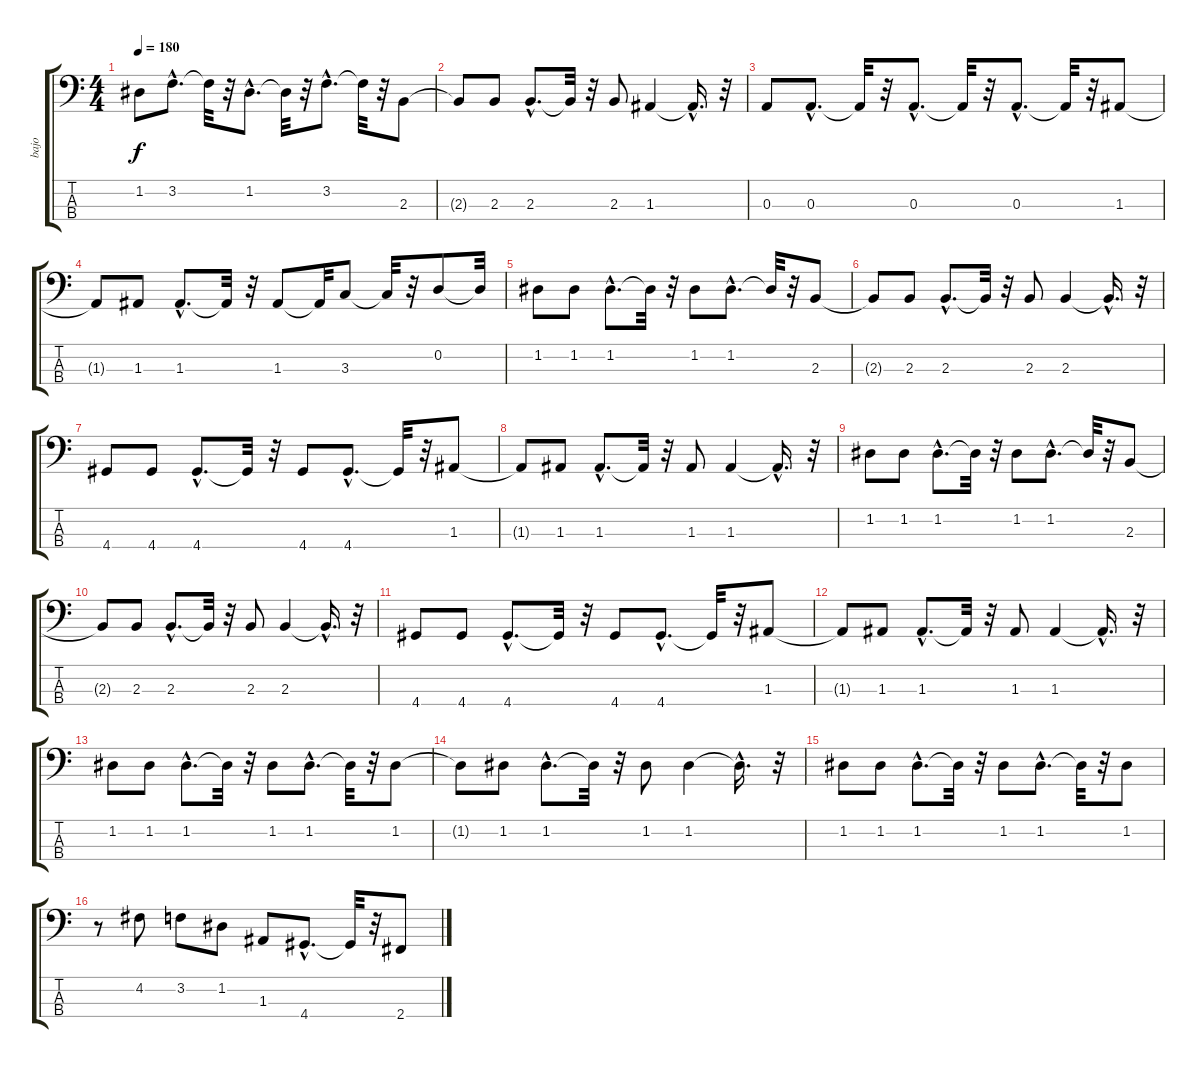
\track ("bajo" "bajo") {instrument synthbass1}
\staff {score tabs}
\tuning (G2 D2 A1 E1) {hide}
\ts (4 4)
\tempo 180
\clef f4
\ks c
1.2.8{dy f} 3.2{hac}.8{d} 3.2{t}.32 r.32 1.2{hac}.8{d} 1.2{t}.32 r.32 3.2{hac}.8{d} 3.2{t}.32 r.32 2.3.8 |
2.3{t}.8 2.3.8 2.3{hac}.8{d} 2.3{t}.32 r.32 2.3.8 1.3.4 1.3{hac t}.16{d} r.32 |
0.3.8 0.3{hac}.8{d} 0.3{t}.32 r.32 0.3{hac}.8{d} 0.3{t}.32 r.32 0.3{hac}.8{d} 0.3{t}.32 r.32 1.3.8 |
1.3{t}.8 1.3.8 1.3{hac}.8{d} 1.3{t}.32 r.32 1.3.8 1.3{t}.32 3.3.8 3.3{t}.32 r.32 0.2.8 0.2{t}.32 |
1.2.8 1.2.8 1.2{hac}.8{d} 1.2{t}.32 r.32 1.2.8 1.2{hac}.8{d} 1.2{t}.32 r.32 2.3.8 |
2.3{t}.8 2.3.8 2.3{hac}.8{d} 2.3{t}.32 r.32 2.3.8 2.3.4 2.3{hac t}.16{d} r.32 |
4.4.8 4.4.8 4.4{hac}.8{d} 4.4{t}.32 r.32 4.4.8 4.4{hac}.8{d} 4.4{t}.32 r.32 1.3.8 |
1.3{t}.8 1.3.8 1.3{hac}.8{d} 1.3{t}.32 r.32 1.3.8 1.3.4 1.3{hac t}.16{d} r.32 |
1.2.8 1.2.8 1.2{hac}.8{d} 1.2{t}.32 r.32 1.2.8 1.2{hac}.8{d} 1.2{t}.32 r.32 2.3.8 |
2.3{t}.8 2.3.8 2.3{hac}.8{d} 2.3{t}.32 r.32 2.3.8 2.3.4 2.3{hac t}.16{d} r.32 |
4.4.8 4.4.8 4.4{hac}.8{d} 4.4{t}.32 r.32 4.4.8 4.4{hac}.8{d} 4.4{t}.32 r.32 1.3.8 |
1.3{t}.8 1.3.8 1.3{hac}.8{d} 1.3{t}.32 r.32 1.3.8 1.3.4 1.3{hac t}.16{d} r.32 |
1.2.8 1.2.8 1.2{hac}.8{d} 1.2{t}.32 r.32 1.2.8 1.2{hac}.8{d} 1.2{t}.32 r.32 1.2.8 |
1.2{t}.8 1.2.8 1.2{hac}.8{d} 1.2{t}.32 r.32 1.2.8 1.2.4 1.2{hac t}.16{d} r.32 |
1.2.8 1.2.8 1.2{hac}.8{d} 1.2{t}.32 r.32 1.2.8 1.2{hac}.8{d} 1.2{t}.32 r.32 1.2.8 |
r.8 4.2.8 3.2.8 1.2.8 1.3.8 4.4{hac}.8{d} 4.4{t}.32 r.32 2.4.8
